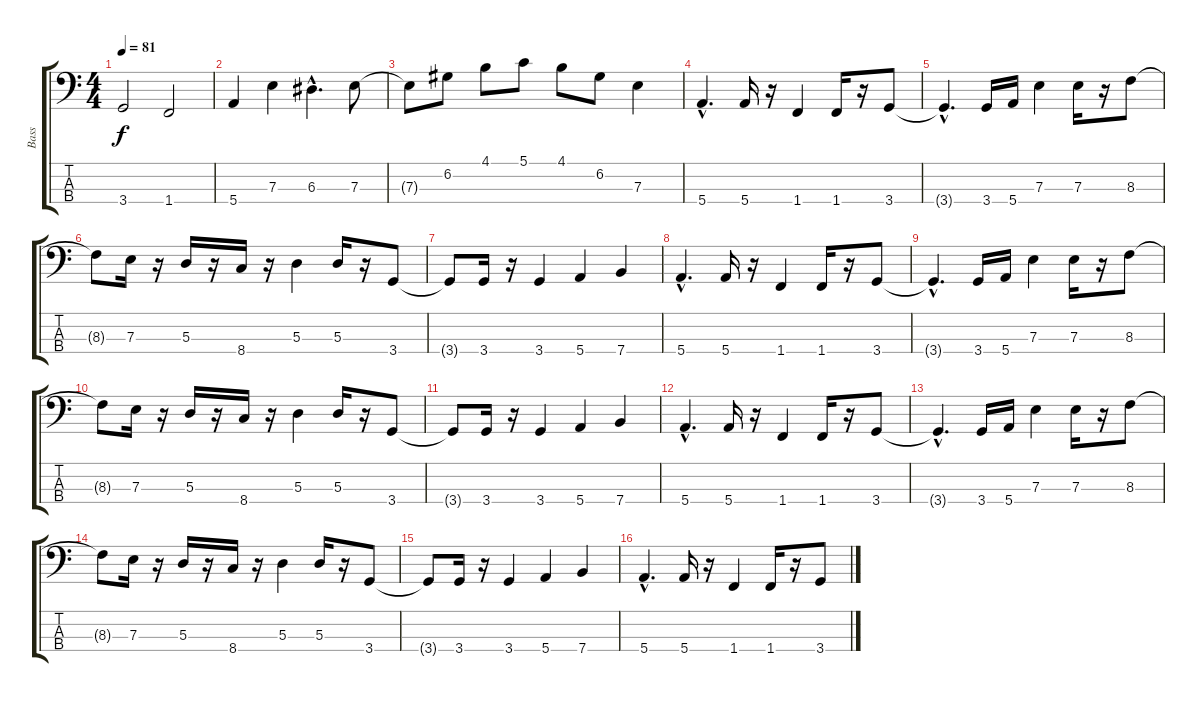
\track ("Bass" "Bass") {instrument fretlessbass}
\staff {score tabs}
\tuning (G2 D2 A1 E1) {hide}
\ts (4 4)
\tempo 81
\clef f4
\ks c
3.4.2{dy f} 1.4.2 |
5.4.4 7.3.4 6.3{hac}.4{d} 7.3.8 |
7.3{t}.8 6.2.8 4.1.8 5.1.8 4.1.8 6.2.8 7.3.4 |
5.4{hac}.4{d} 5.4.16 r.16 1.4.4 1.4.16 r.16 3.4.8 |
3.4{hac t}.4{d} 3.4.16 5.4.16 7.3.4 7.3.16 r.16 8.3.8 |
8.3{t}.8 7.3.16 r.16 5.3.16 r.16 8.4.16 r.16 5.3.4 5.3.16 r.16 3.4.8 |
3.4{t}.8 3.4.16 r.16 3.4.4 5.4.4 7.4.4 |
5.4{hac}.4{d} 5.4.16 r.16 1.4.4 1.4.16 r.16 3.4.8 |
3.4{hac t}.4{d} 3.4.16 5.4.16 7.3.4 7.3.16 r.16 8.3.8 |
8.3{t}.8 7.3.16 r.16 5.3.16 r.16 8.4.16 r.16 5.3.4 5.3.16 r.16 3.4.8 |
3.4{t}.8 3.4.16 r.16 3.4.4 5.4.4 7.4.4 |
5.4{hac}.4{d} 5.4.16 r.16 1.4.4 1.4.16 r.16 3.4.8 |
3.4{hac t}.4{d} 3.4.16 5.4.16 7.3.4 7.3.16 r.16 8.3.8 |
8.3{t}.8 7.3.16 r.16 5.3.16 r.16 8.4.16 r.16 5.3.4 5.3.16 r.16 3.4.8 |
3.4{t}.8 3.4.16 r.16 3.4.4 5.4.4 7.4.4 |
5.4{hac}.4{d} 5.4.16 r.16 1.4.4 1.4.16 r.16 3.4.8
